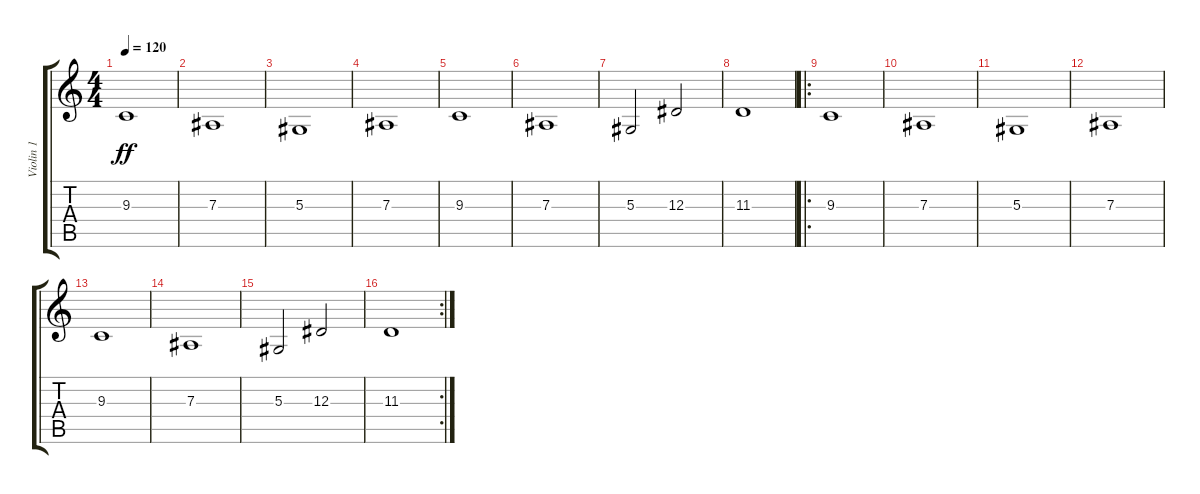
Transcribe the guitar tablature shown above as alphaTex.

\track ("Violin 1" "Violin 1") {instrument stringensemble2}
\staff {score tabs}
\tuning (C4 G3 Eb3 Bb2 F2 C2) {hide}
\ts (4 4)
\tempo 120
\clef g2
\ks c
9.3.1{dy ff} |
7.3.1 |
5.3.1 |
7.3.1 |
9.3.1 |
7.3.1 |
5.3.2 12.3.2 |
11.3.1 |
\ro
9.3.1 |
7.3.1 |
5.3.1 |
7.3.1 |
9.3.1 |
7.3.1 |
5.3.2 12.3.2 |
\rc 2
11.3.1
